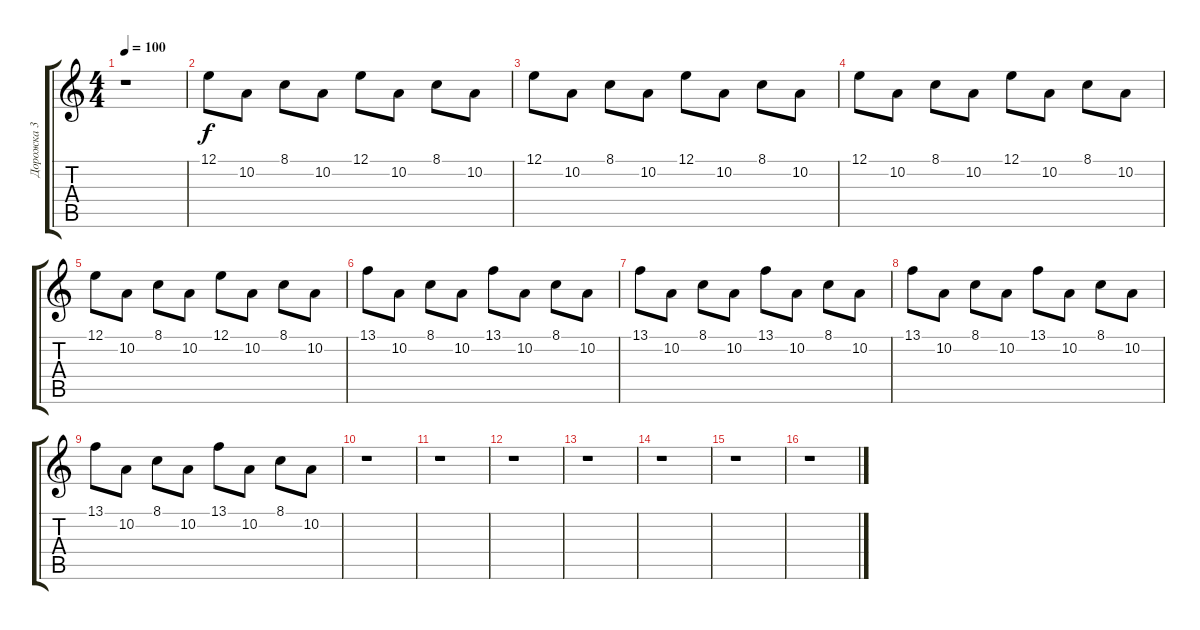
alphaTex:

\track ("Дорожка 3" "Дорожка 3") {instrument tremolostrings}
\staff {score tabs}
\tuning (E4 B3 G3 D3 A2 E2) {hide}
\ts (4 4)
\tempo 100
\clef g2
\ks c
r.1{dy f instrument tremolostrings} |
12.1.8 10.2.8 8.1.8 10.2.8 12.1.8 10.2.8 8.1.8 10.2.8 |
12.1.8 10.2.8 8.1.8 10.2.8 12.1.8 10.2.8 8.1.8 10.2.8 |
12.1.8 10.2.8 8.1.8 10.2.8 12.1.8 10.2.8 8.1.8 10.2.8 |
12.1.8 10.2.8 8.1.8 10.2.8 12.1.8 10.2.8 8.1.8 10.2.8 |
13.1.8 10.2.8 8.1.8 10.2.8 13.1.8 10.2.8 8.1.8 10.2.8 |
13.1.8 10.2.8 8.1.8 10.2.8 13.1.8 10.2.8 8.1.8 10.2.8 |
13.1.8 10.2.8 8.1.8 10.2.8 13.1.8 10.2.8 8.1.8 10.2.8 |
13.1.8 10.2.8 8.1.8 10.2.8 13.1.8 10.2.8 8.1.8 10.2.8 |
r.1 |
r.1 |
r.1 |
r.1 |
r.1 |
r.1 |
r.1
